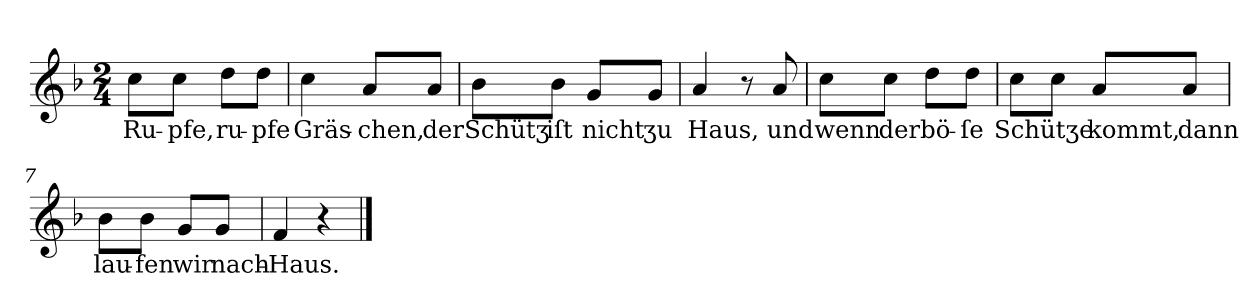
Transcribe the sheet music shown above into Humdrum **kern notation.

**kern	**text
*part1	*part1
*staff1	*staff1
*clefG2	*
*k[b-]	*
*F:	*
*M2/4	*
=1	=1
8cc\L	Ru-
8cc\J	-pfe,
8dd\L	ru-
8dd\J	-pfe
=2	=2
4cc	Gräs-
8a/L	-chen,
8a/J	der
=3	=3
8b-\L	Schütʒ
8b-\J	iſt
8g/L	nicht
8g/J	ʒu
=4	=4
4a	Haus,
8r	.
8a	und
=5	=5
8cc\L	wenn
8cc\J	der
8dd\L	bö-
8dd\J	-ſe
=6	=6
8cc\L	Schütʒe
8cc\J	.
8a/L	kommt,
8a/J	dann
=7	=7
8b-\L	lau-
8b-\J	-fen
8g/L	wir
8g/J	nach-
=8	=8
4f	-Haus.
4r	.
==	==
*-	*-
